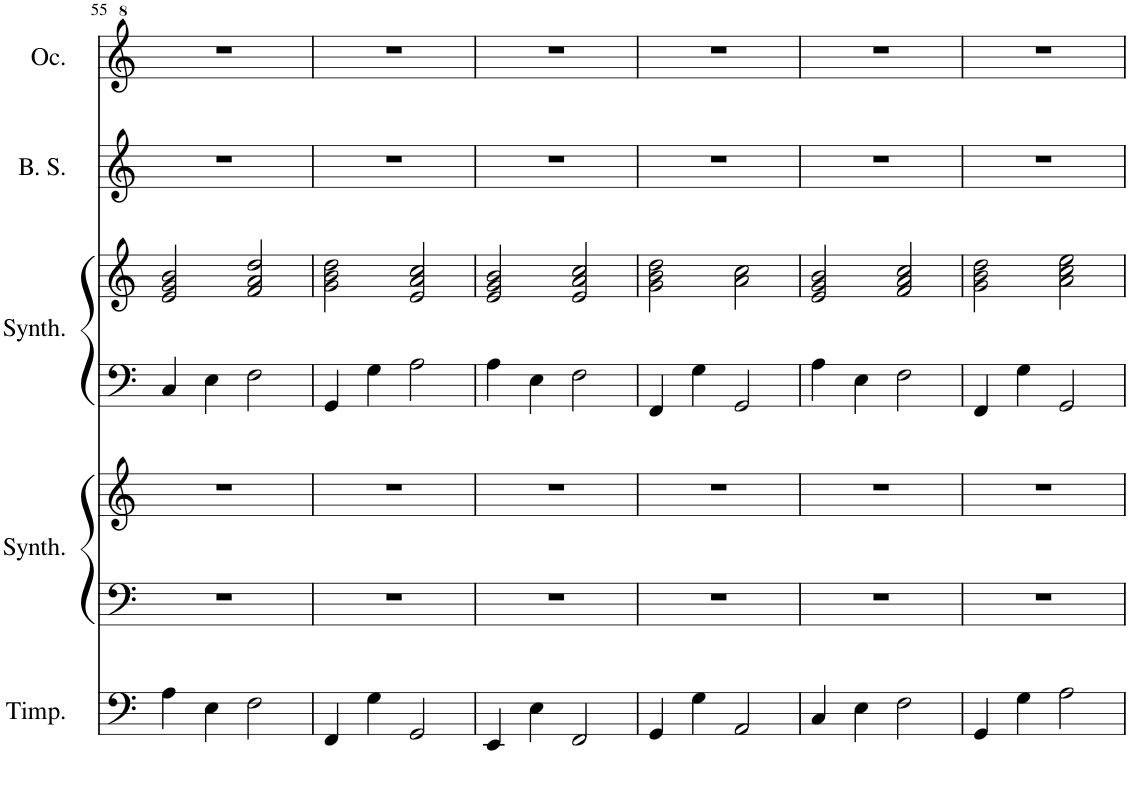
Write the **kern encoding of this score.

**kern	**kern	**kern	**kern	**kern	**kern	**kern
*part5	*part4	*part4	*part3	*part3	*part2	*part1
*staff7	*staff6	*staff5	*staff4	*staff3	*staff2	*staff1
*I"Timpani	*I"Brightness Synthesizer	*	*I"Warm Synthesizer	*	*I"Boy Soprano	*I"Ocarina
*I'Timp.	*I'Synth.	*	*I'Synth.	*	*I'B. S.	*I'Oc.
!!LO:PB:g=z
*clefF4	*clefF4	*clefG2	*clefF4	*clefG2	*clefG2	*clefG^2
*k[]	*k[]	*k[]	*k[]	*k[]	*k[]	*k[]
*M4/4	*M4/4	*M4/4	*M4/4	*M4/4	*M4/4	*M4/4
=55	=55	=55	=55	=55	=55	=55
4A\	1r	1r	4C/	2e/ 2g/ 2b/	1r	1r
4E\	.	.	4E\	.	.	.
2F\	.	.	2F\	2f/ 2a/ 2dd/	.	.
=56	=56	=56	=56	=56	=56	=56
4FF/	1r	1r	4GG/	2g\ 2b\ 2dd\	1r	1r
4G\	.	.	4G\	.	.	.
2GG/	.	.	2A\	2e/ 2a/ 2cc/	.	.
=57	=57	=57	=57	=57	=57	=57
4EE/	1r	1r	4A\	2e/ 2g/ 2b/	1r	1r
4E\	.	.	4E\	.	.	.
2FF/	.	.	2F\	2e/ 2a/ 2cc/	.	.
=58	=58	=58	=58	=58	=58	=58
4GG/	1r	1r	4FF/	2g\ 2b\ 2dd\	1r	1r
4G\	.	.	4G\	.	.	.
2AA/	.	.	2GG/	2a\ 2cc\	.	.
=59	=59	=59	=59	=59	=59	=59
4C/	1r	1r	4A\	2e/ 2g/ 2b/	1r	1r
4E\	.	.	4E\	.	.	.
2F\	.	.	2F\	2f/ 2a/ 2cc/	.	.
=60	=60	=60	=60	=60	=60	=60
4GG/	1r	1r	4FF/	2g\ 2b\ 2dd\	1r	1r
4G\	.	.	4G\	.	.	.
2A\	.	.	2GG/	2a\ 2cc\ 2ee\	.	.
=	=	=	=	=	=	=
*-	*-	*-	*-	*-	*-	*-
